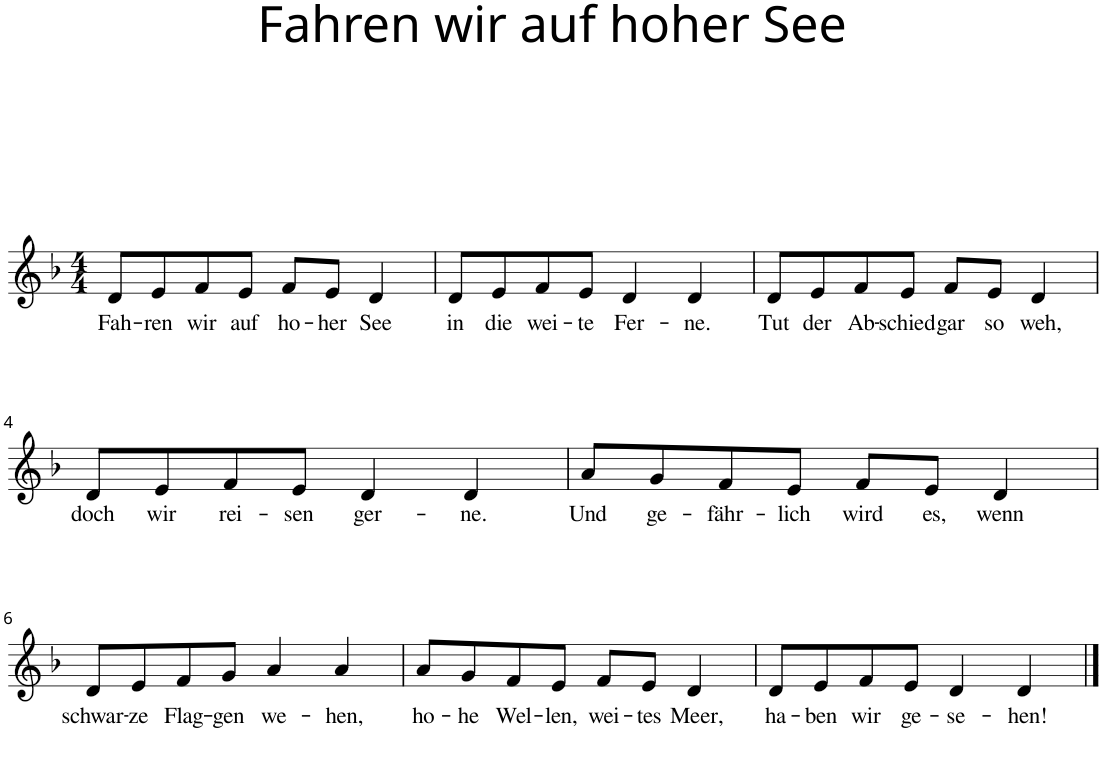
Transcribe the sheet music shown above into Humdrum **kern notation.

**kern	**text
*part1	*part1
*staff1	*staff1
*clefG2	*
*k[b-]	*
*d:	*
*M4/4	*
=1	=1
!	!LO:LY:b
8d/L	Fah-
!	!LO:LY:b
8e/	-ren
!	!LO:LY:b
8f/	wir
!	!LO:LY:b
8e/J	auf
!	!LO:LY:b
8f/L	ho-
!	!LO:LY:b
8e/J	-her
!	!LO:LY:b
4d/	See
=2	=2
!	!LO:LY:b
8d/L	in
!	!LO:LY:b
8e/	die
!	!LO:LY:b
8f/	wei-
!	!LO:LY:b
8e/J	-te
!	!LO:LY:b
4d/	Fer-
!	!LO:LY:b
4d/	-ne.
=3	=3
!	!LO:LY:b
8d/L	Tut
!	!LO:LY:b
8e/	der
!	!LO:LY:b
8f/	Ab-
!	!LO:LY:b
8e/J	-schied
!	!LO:LY:b
8f/L	gar
!	!LO:LY:b
8e/J	so
!	!LO:LY:b
4d/	weh,
!!LO:LB:g=z
=4	=4
!	!LO:LY:b
8d/L	doch
!	!LO:LY:b
8e/	wir
!	!LO:LY:b
8f/	rei-
!	!LO:LY:b
8e/J	-sen
!	!LO:LY:b
4d/	ger-
!	!LO:LY:b
4d/	-ne.
=5	=5
!	!LO:LY:b
8a/L	Und
!	!LO:LY:b
8g/	ge-
!	!LO:LY:b
8f/	-fähr-
!	!LO:LY:b
8e/J	-lich
!	!LO:LY:b
8f/L	wird
!	!LO:LY:b
8e/J	es,
!	!LO:LY:b
4d/	wenn
!!LO:LB:g=z
=6	=6
!	!LO:LY:b
8d/L	schwar-
!	!LO:LY:b
8e/	-ze
!	!LO:LY:b
8f/	Flag-
!	!LO:LY:b
8g/J	-gen
!	!LO:LY:b
4a/	we-
!	!LO:LY:b
4a/	-hen,
=7	=7
!	!LO:LY:b
8a/L	ho-
!	!LO:LY:b
8g/	-he
!	!LO:LY:b
8f/	Wel-
!	!LO:LY:b
8e/J	-len,
!	!LO:LY:b
8f/L	wei-
!	!LO:LY:b
8e/J	-tes
!	!LO:LY:b
4d/	Meer,
=8	=8
!	!LO:LY:b
8d/L	ha-
!	!LO:LY:b
8e/	-ben
!	!LO:LY:b
8f/	wir
!	!LO:LY:b
8e/J	ge-
!	!LO:LY:b
4d/	-se-
!	!LO:LY:b
4d/	-hen!
==	==
*-	*-
